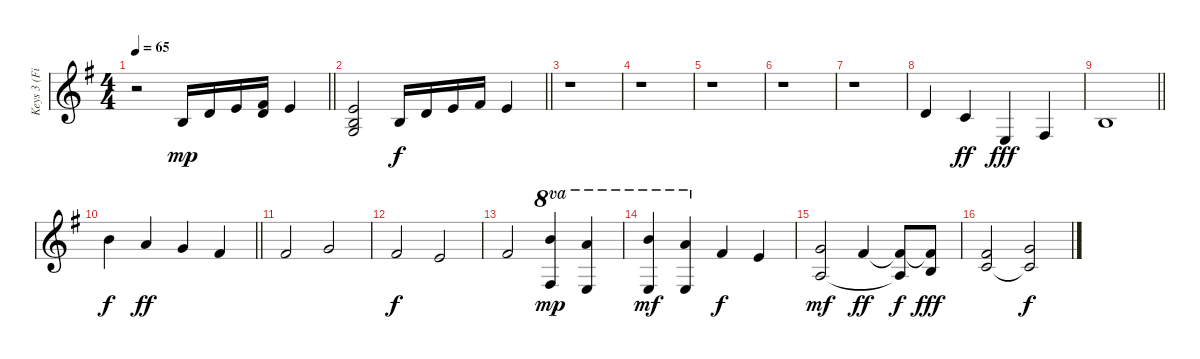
\track ("Keys 3 (Fills)" "Keys 3 (Fi") {instrument synthstrings1}
\staff {score}
\tuning (E4 B3 G3 D3 A2 E2) {hide}
\ts (4 4)
\tempo 65
\clef g2
\barLineRight lightlight
\ks eminor
r.2{dy f} 0.2.16{dy mp} 3.2.16 0.1.16 (2.1 3.2).16 0.1.4 |
\barLineRight lightlight
(0.1 0.2 0.3).2 0.2.16{dy f} 3.2.16 0.1.16 2.1.16 0.1.4 |
\section ("" "")
r.1 |
r.1 |
r.1 |
r.1 |
r.1 |
3.2.4 1.2.4{dy ff} 2.4.4{dy fff} 4.4.4 |
\barLineRight lightlight
0.2.1 |
\barLineRight lightlight
7.1.4{dy f} 5.1.4{dy ff} 3.1.4 2.1.4 |
\section ("" "")
2.1.2 3.1.2 |
2.1.2{dy f} 0.1.2 |
2.1.2 (19.1 7.2).4{ot 8va dy mp} (17.1 5.2).4{ot 8va} |
(0.1 24.2).4{ot 8va dy mf} (17.1 5.2).4{ot 8va} 7.2.4{dy f} 5.2.4 |
(3.1 2.3).2{dy mf} 2.1.4{dy ff} (2.1{t} 2.3{t}).8{dy f} (2.1{t} 4.3).8{dy fff} |
(2.1 5.3).2 (3.1 5.3{t}).2{dy f}
